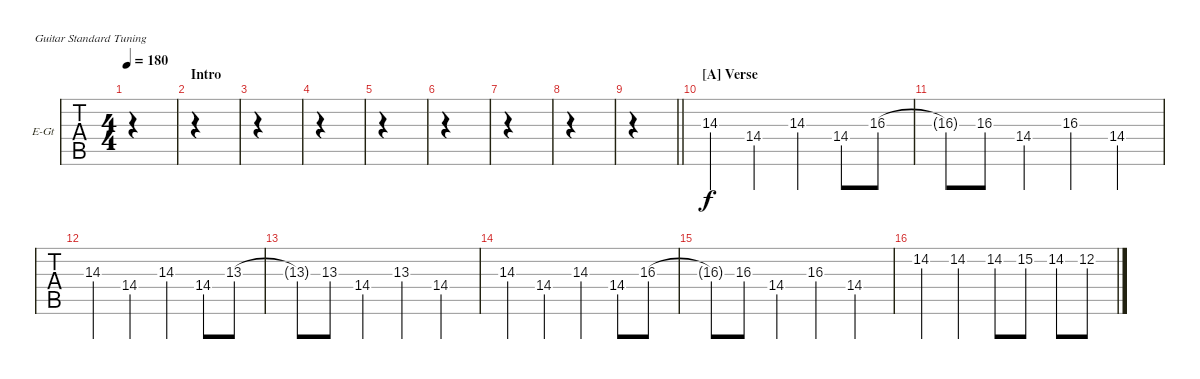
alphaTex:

\defaultSystemsLayout 4
\bracketExtendMode groupsimilarinstruments
\firstSystemTrackNameOrientation horizontal
\otherSystemsTrackNameOrientation horizontal
\track ("Cole Train" "E-Gt") {instrument distortionguitar}
\staff {tabs}
\tuning (E4 B3 G3 D3 A2 E2)
\ts (4 4)
\tempo 180
\clef g2
\ks c
|
\section ("" "Intro")
\scale
0.386139 |
\scale
0.20462 |
\scale
0.20462 |
\scale
0.20462 |
\scale
0.198718 |
\scale
0.198718 |
\scale
0.198718 |
\scale
0.403846
\barLineRight lightlight
|
\section ("A" "Verse")
\scale
0.386139 14.3.4 14.4.4 14.3.4 14.4.8 16.3.8 |
\scale
0.20462 16.3{t}.8 16.3.8 14.4.4 16.3.4 14.4.4 |
\scale
0.20462 14.3.4 14.4.4 14.3.4 14.4.8 13.3.8 |
\scale
0.20462 13.3{t}.8 13.3.8 14.4.4 13.3.4 14.4.4 |
\scale
0.25 14.3.4 14.4.4 14.3.4 14.4.8 16.3.8 |
\scale
0.25 16.3{t}.8 16.3.8 14.4.4 16.3.4 14.4.4 |
\scale
0.25 14.2.4 14.2.4 14.2.8 15.2.8 14.2.8 12.2.8
